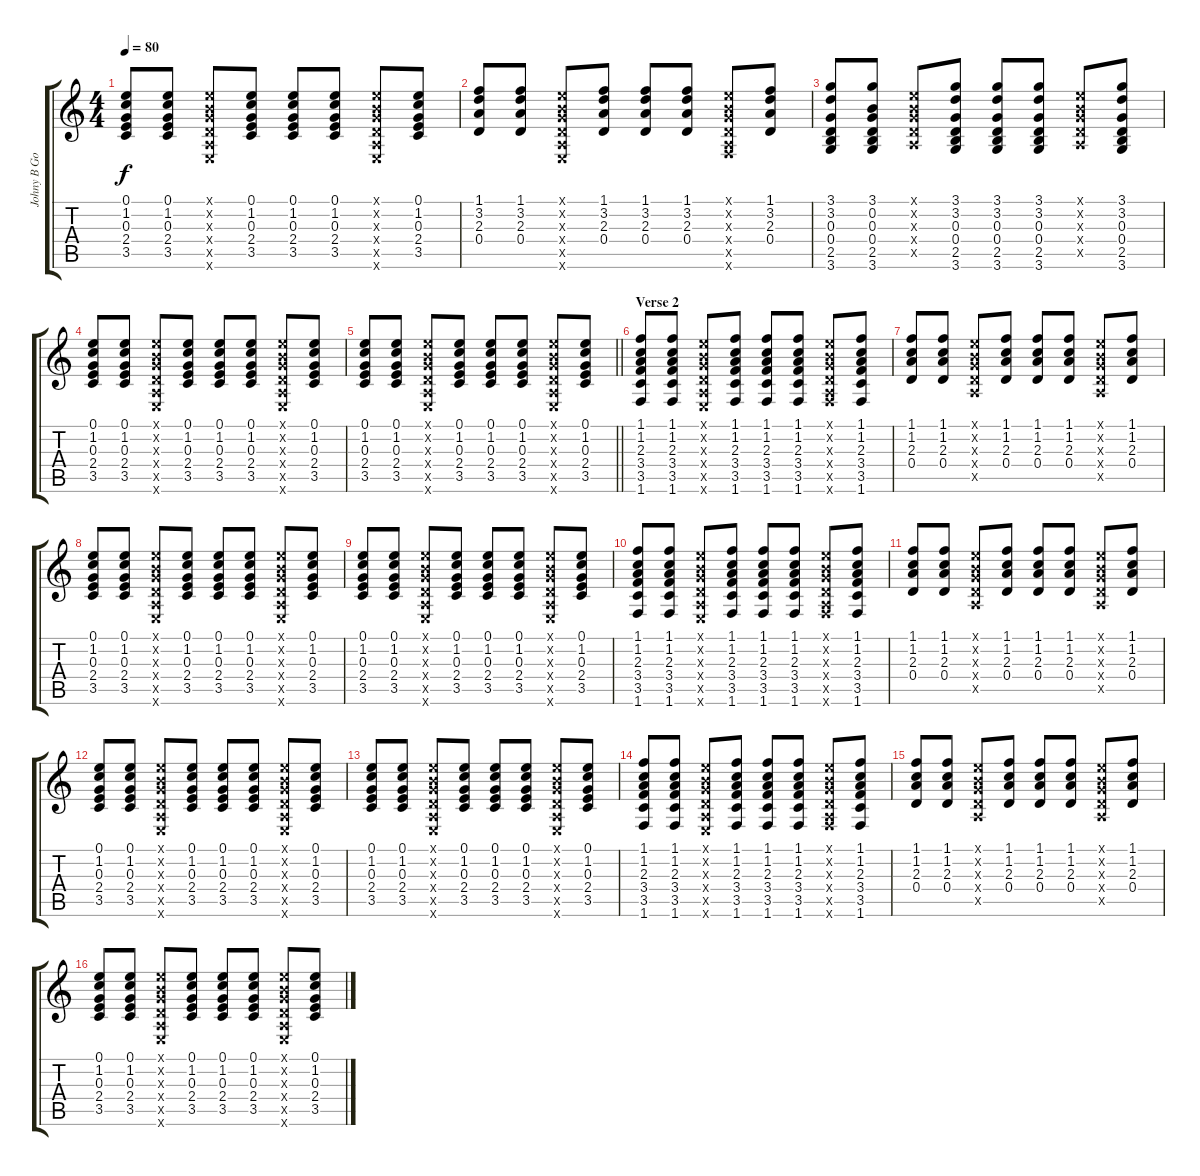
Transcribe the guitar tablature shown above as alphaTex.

\track ("Johny B Goode" "Johny B Go") {instrument acousticguitarnylon}
\staff {score tabs}
\tuning (E4 B3 G3 D3 A2 E2) {hide}
\ts (4 4)
\tempo 80
\clef g2
\ks c
(0.1 1.2 0.3 2.4 3.5).8{dy f} (0.1 1.2 0.3 2.4 3.5).8 (0.1{x} 0.2{x} 0.3{x} 0.4{x} 0.5{x} 0.6{x}).8 (0.1 1.2 0.3 2.4 3.5).8 (0.1 1.2 0.3 2.4 3.5).8 (0.1 1.2 0.3 2.4 3.5).8 (0.1{x} 0.2{x} 0.3{x} 0.4{x} 0.5{x} 0.6{x}).8 (0.1 1.2 0.3 2.4 3.5).8 |
(1.1 3.2 2.3 0.4).8 (1.1 3.2 2.3 0.4).8 (0.1{x} 0.2{x} 0.3{x} 0.4{x} 0.5{x} 0.6{x}).8 (1.1 3.2 2.3 0.4).8 (1.1 3.2 2.3 0.4).8 (1.1 3.2 2.3 0.4).8 (0.1{x} 0.2{x} 0.3{x} 0.4{x} 0.5{x} 1.6{x}).8 (1.1 3.2 2.3 0.4).8 |
(3.1 3.2 0.3 0.4 2.5 3.6).8 (3.1 0.2 0.3 0.4 2.5 3.6).8 (0.1{x} 0.2{x} 0.3{x} 0.4{x} 0.5{x}).8 (3.1 3.2 0.3 0.4 2.5 3.6).8 (3.1 3.2 0.3 0.4 2.5 3.6).8 (3.1 3.2 0.3 0.4 2.5 3.6).8 (0.1{x} 0.2{x} 0.3{x} 0.4{x} 0.5{x}).8 (3.1 3.2 0.3 0.4 2.5 3.6).8 |
(0.1 1.2 0.3 2.4 3.5).8 (0.1 1.2 0.3 2.4 3.5).8 (0.1{x} 0.2{x} 0.3{x} 0.4{x} 0.5{x} 0.6{x}).8 (0.1 1.2 0.3 2.4 3.5).8 (0.1 1.2 0.3 2.4 3.5).8 (0.1 1.2 0.3 2.4 3.5).8 (0.1{x} 0.2{x} 0.3{x} 0.4{x} 0.5{x} 0.6{x}).8 (0.1 1.2 0.3 2.4 3.5).8 |
\barLineRight lightlight
(0.1 1.2 0.3 2.4 3.5).8 (0.1 1.2 0.3 2.4 3.5).8 (0.1{x} 0.2{x} 0.3{x} 0.4{x} 0.5{x} 0.6{x}).8 (0.1 1.2 0.3 2.4 3.5).8 (0.1 1.2 0.3 2.4 3.5).8 (0.1 1.2 0.3 2.4 3.5).8 (0.1{x} 0.2{x} 0.3{x} 0.4{x} 0.5{x} 0.6{x}).8 (0.1 1.2 0.3 2.4 3.5).8 |
\section ("" "Verse 2")
(1.1 1.2 2.3 3.4 3.5 1.6).8 (1.1 1.2 2.3 3.4 3.5 1.6).8 (0.1{x} 0.2{x} 0.3{x} 0.4{x} 0.5{x} 0.6{x}).8 (1.1 1.2 2.3 3.4 3.5 1.6).8 (1.1 1.2 2.3 3.4 3.5 1.6).8 (1.1 1.2 2.3 3.4 3.5 1.6).8 (0.1{x} 0.2{x} 0.3{x} 0.4{x} 0.5{x} 1.6{x}).8 (1.1 1.2 2.3 3.4 3.5 1.6).8 |
(1.1 1.2 2.3 0.4).8 (1.1 1.2 2.3 0.4).8 (0.1{x} 0.2{x} 0.3{x} 0.4{x} 0.5{x}).8 (1.1 1.2 2.3 0.4).8 (1.1 1.2 2.3 0.4).8 (1.1 1.2 2.3 0.4).8 (0.1{x} 0.2{x} 0.3{x} 0.4{x} 0.5{x}).8 (1.1 1.2 2.3 0.4).8 |
(0.1 1.2 0.3 2.4 3.5).8 (0.1 1.2 0.3 2.4 3.5).8 (0.1{x} 0.2{x} 0.3{x} 0.4{x} 0.5{x} 0.6{x}).8 (0.1 1.2 0.3 2.4 3.5).8 (0.1 1.2 0.3 2.4 3.5).8 (0.1 1.2 0.3 2.4 3.5).8 (0.1{x} 0.2{x} 0.3{x} 0.4{x} 0.5{x} 0.6{x}).8 (0.1 1.2 0.3 2.4 3.5).8 |
(0.1 1.2 0.3 2.4 3.5).8 (0.1 1.2 0.3 2.4 3.5).8 (0.1{x} 0.2{x} 0.3{x} 0.4{x} 0.5{x} 0.6{x}).8 (0.1 1.2 0.3 2.4 3.5).8 (0.1 1.2 0.3 2.4 3.5).8 (0.1 1.2 0.3 2.4 3.5).8 (0.1{x} 0.2{x} 0.3{x} 0.4{x} 0.5{x} 0.6{x}).8 (0.1 1.2 0.3 2.4 3.5).8 |
(1.1 1.2 2.3 3.4 3.5 1.6).8 (1.1 1.2 2.3 3.4 3.5 1.6).8 (0.1{x} 0.2{x} 0.3{x} 0.4{x} 0.5{x} 0.6{x}).8 (1.1 1.2 2.3 3.4 3.5 1.6).8 (1.1 1.2 2.3 3.4 3.5 1.6).8 (1.1 1.2 2.3 3.4 3.5 1.6).8 (0.1{x} 0.2{x} 0.3{x} 0.4{x} 0.5{x} 1.6{x}).8 (1.1 1.2 2.3 3.4 3.5 1.6).8 |
(1.1 1.2 2.3 0.4).8 (1.1 1.2 2.3 0.4).8 (0.1{x} 0.2{x} 0.3{x} 0.4{x} 0.5{x}).8 (1.1 1.2 2.3 0.4).8 (1.1 1.2 2.3 0.4).8 (1.1 1.2 2.3 0.4).8 (0.1{x} 0.2{x} 0.3{x} 0.4{x} 0.5{x}).8 (1.1 1.2 2.3 0.4).8 |
(0.1 1.2 0.3 2.4 3.5).8 (0.1 1.2 0.3 2.4 3.5).8 (0.1{x} 0.2{x} 0.3{x} 0.4{x} 0.5{x} 0.6{x}).8 (0.1 1.2 0.3 2.4 3.5).8 (0.1 1.2 0.3 2.4 3.5).8 (0.1 1.2 0.3 2.4 3.5).8 (0.1{x} 0.2{x} 0.3{x} 0.4{x} 0.5{x} 0.6{x}).8 (0.1 1.2 0.3 2.4 3.5).8 |
(0.1 1.2 0.3 2.4 3.5).8 (0.1 1.2 0.3 2.4 3.5).8 (0.1{x} 0.2{x} 0.3{x} 0.4{x} 0.5{x} 0.6{x}).8 (0.1 1.2 0.3 2.4 3.5).8 (0.1 1.2 0.3 2.4 3.5).8 (0.1 1.2 0.3 2.4 3.5).8 (0.1{x} 0.2{x} 0.3{x} 0.4{x} 0.5{x} 0.6{x}).8 (0.1 1.2 0.3 2.4 3.5).8 |
(1.1 1.2 2.3 3.4 3.5 1.6).8 (1.1 1.2 2.3 3.4 3.5 1.6).8 (0.1{x} 0.2{x} 0.3{x} 0.4{x} 0.5{x} 0.6{x}).8 (1.1 1.2 2.3 3.4 3.5 1.6).8 (1.1 1.2 2.3 3.4 3.5 1.6).8 (1.1 1.2 2.3 3.4 3.5 1.6).8 (0.1{x} 0.2{x} 0.3{x} 0.4{x} 0.5{x} 1.6{x}).8 (1.1 1.2 2.3 3.4 3.5 1.6).8 |
(1.1 1.2 2.3 0.4).8 (1.1 1.2 2.3 0.4).8 (0.1{x} 0.2{x} 0.3{x} 0.4{x} 0.5{x}).8 (1.1 1.2 2.3 0.4).8 (1.1 1.2 2.3 0.4).8 (1.1 1.2 2.3 0.4).8 (0.1{x} 0.2{x} 0.3{x} 0.4{x} 0.5{x}).8 (1.1 1.2 2.3 0.4).8 |
(0.1 1.2 0.3 2.4 3.5).8 (0.1 1.2 0.3 2.4 3.5).8 (0.1{x} 0.2{x} 0.3{x} 0.4{x} 0.5{x} 0.6{x}).8 (0.1 1.2 0.3 2.4 3.5).8 (0.1 1.2 0.3 2.4 3.5).8 (0.1 1.2 0.3 2.4 3.5).8 (0.1{x} 0.2{x} 0.3{x} 0.4{x} 0.5{x} 0.6{x}).8 (0.1 1.2 0.3 2.4 3.5).8
